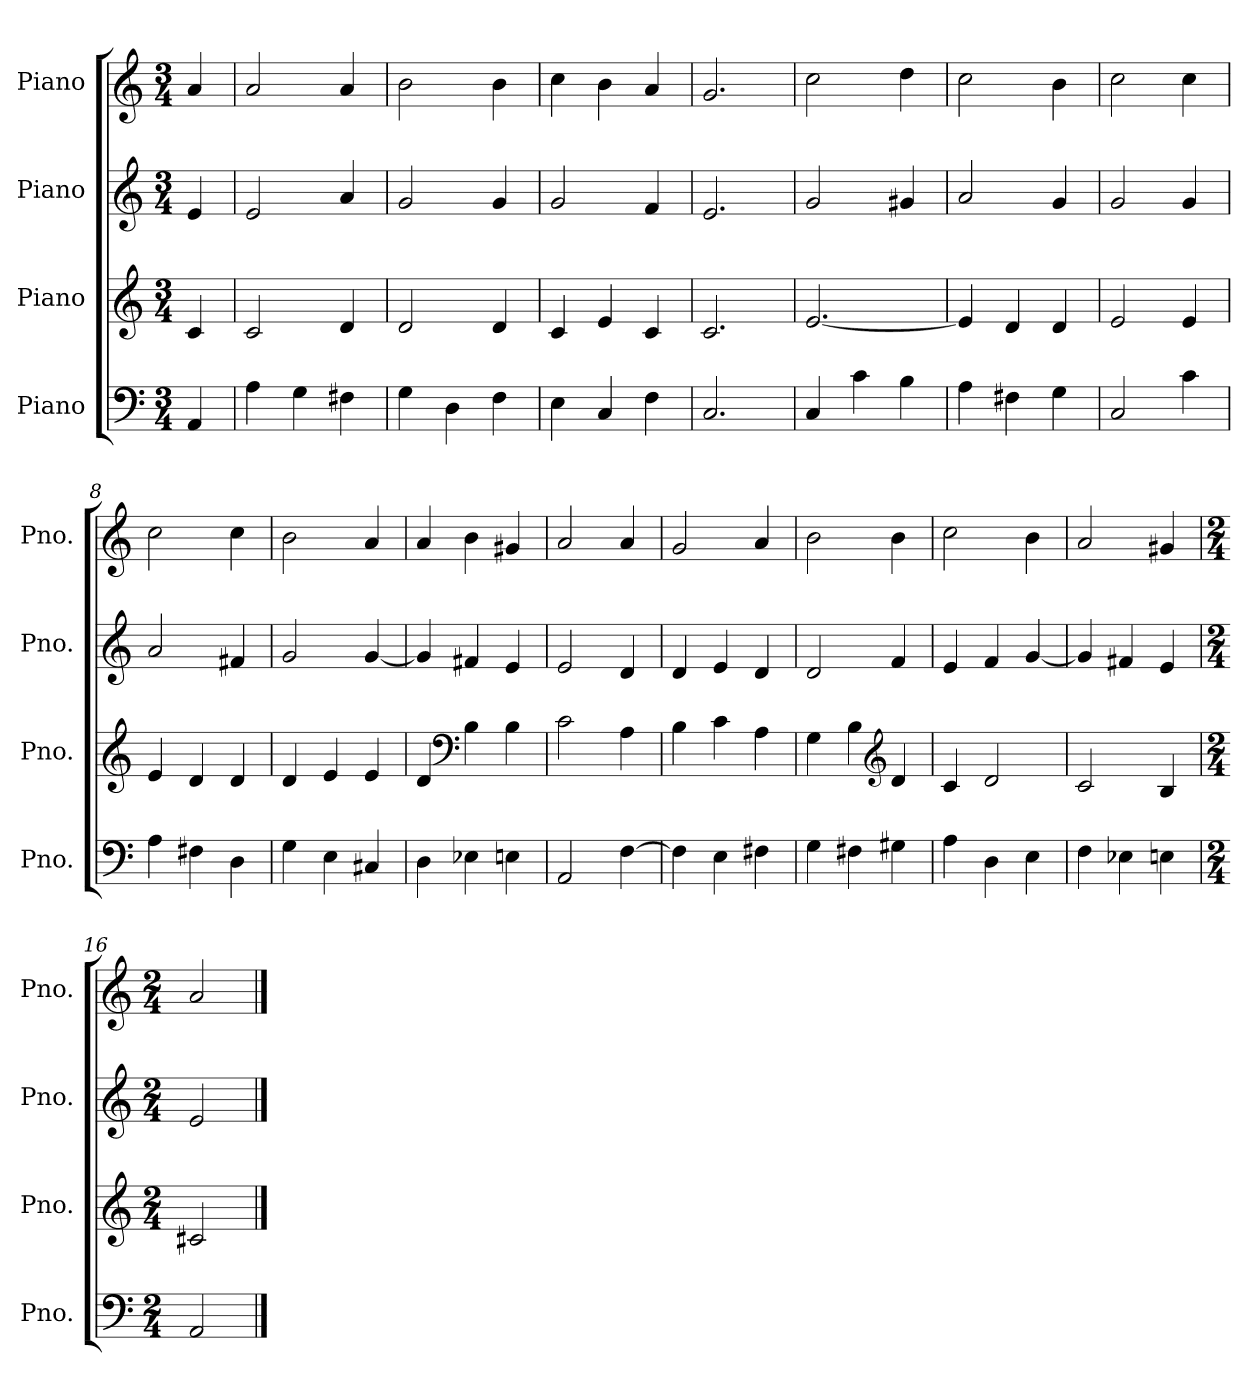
**kern	**kern	**kern	**kern
*part4	*part3	*part2	*part1
*staff4	*staff3	*staff2	*staff1
*I"Piano	*I"Piano	*I"Piano	*I"Piano
*I'Pno.	*I'Pno.	*I'Pno.	*I'Pno.
*clefF4	*clefG2	*clefG2	*clefG2
*k[]	*k[]	*k[]	*k[]
*M3/4	*M3/4	*M3/4	*M3/4
*MM120	*MM120	*MM120	*MM120
=	=	=	=
4AA/	4c/	4e/	4a/
=1	=1	=1	=1
4A\	2c/	2e/	2a/
4G\	.	.	.
4F#X\	4d/	4a/	4a/
=2	=2	=2	=2
4G\	2d/	2g/	2b\
4D\	.	.	.
4F\	4d/	4g/	4b\
=3	=3	=3	=3
4E\	4c/	2g/	4cc\
4C/	4e/	.	4b\
4F\	4c/	4f/	4a/
=4	=4	=4	=4
2.C/	2.c/	2.e/	2.g/
=5	=5	=5	=5
4C/	[2.e/	2g/	2cc\
4c\	.	.	.
4B\	.	4g#X/	4dd\
=6	=6	=6	=6
4A\	4e/]	2a/	2cc\
4F#X\	4d/	.	.
4G\	4d/	4g/	4b\
=7	=7	=7	=7
2C/	2e/	2g/	2cc\
4c\	4e/	4g/	4cc\
=8	=8	=8	=8
4A\	4e/	2a/	2cc\
4F#X\	4d/	.	.
4D\	4d/	4f#X/	4cc\
=9	=9	=9	=9
4G\	4d/	2g/	2b\
4E\	4e/	.	.
4C#X/	4e/	[4g/	4a/
=10	=10	=10	=10
4D\	4d/	4g/]	4a/
*	*clefF4	*	*
4E-X\	4B\	4f#X/	4b\
4En\	4B\	4e/	4g#X/
!!LO:LB:g=z
=11	=11	=11	=11
2AA/	2c\	2e/	2a/
[4F\	4A\	4d/	4a/
=12	=12	=12	=12
4F\]	4B\	4d/	2g/
4E\	4c\	4e/	.
4F#X\	4A\	4d/	4a/
=13	=13	=13	=13
4G\	4G\	2d/	2b\
4F#X\	4B\	.	.
*	*clefG2	*	*
4G#X\	4d/	4f/	4b\
=14	=14	=14	=14
4A\	4c/	4e/	2cc\
4D\	2d/	4f/	.
4E\	.	[4g/	4b\
=15	=15	=15	=15
4F\	2c/	4g/]	2a/
4E-X\	.	4f#X/	.
4En\	4B/	4e/	4g#X/
=16	=16	=16	=16
*M2/4	*M2/4	*M2/4	*M2/4
2AA/	2c#X/	2e/	2a/
==	==	==	==
*-	*-	*-	*-
